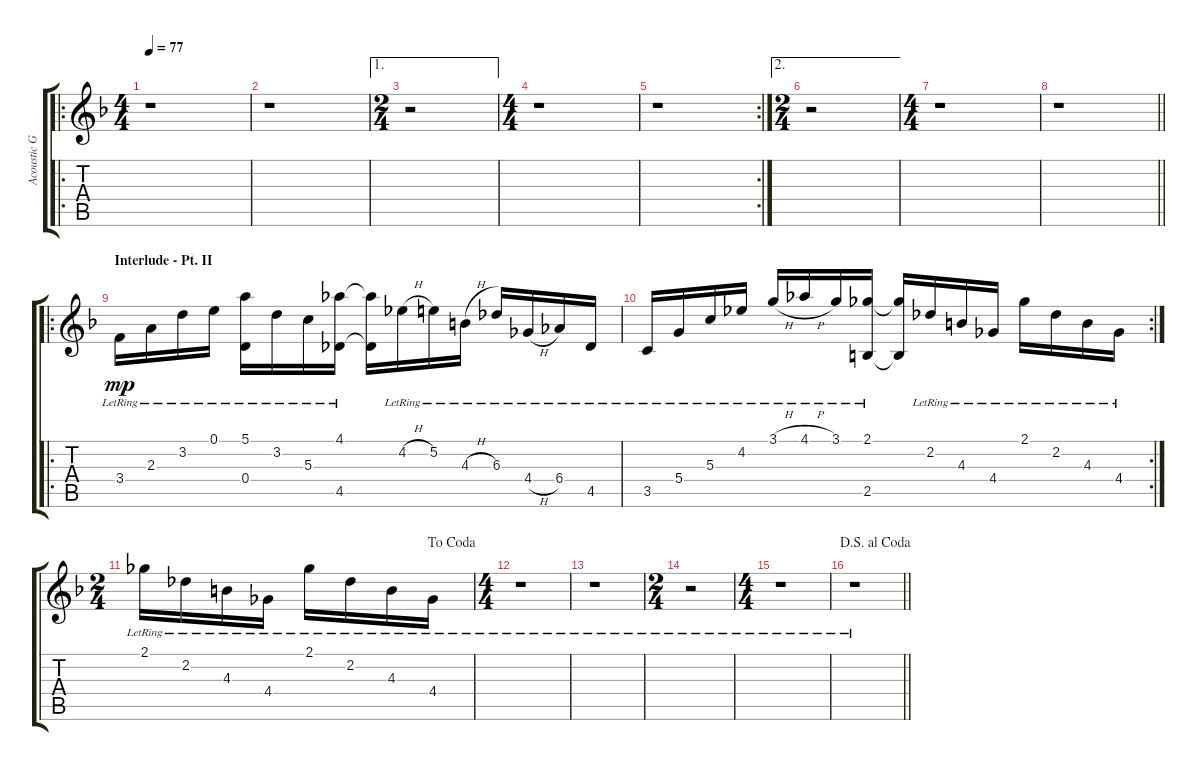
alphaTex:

\track ("Acoustic Guitar 1" "Acoustic G") {instrument acousticguitarsteel}
\staff {score tabs}
\tuning (E4 B3 G3 D3 A2 D2) {hide}
\ro
\ts (4 4)
\tempo 77
\clef g2
\ks f
r.1{dy mf} |
r.1 |
\ae 1
\ts (2 4)
r.2 |
\ts (4 4)
r.1 |
\rc 2
r.1 |
\ae 2
\ts (2 4)
r.2 |
\ts (4 4)
r.1 |
\barLineRight lightlight
r.1 |
\ro
\section ("" "Interlude - Pt. II")
3.4{lr}.16{dy mp} 2.3{lr}.16 3.2{lr}.16 0.1{lr}.16 (5.1{lr} 0.4{lr}).16 3.2{lr}.16 5.3{lr}.16 (4.1{lr} 4.5{lr}).16 (4.1{t} 4.5{t}).16 4.2{h lr}.16 5.2{lr}.16 4.3{h lr}.16 6.3{lr}.16 4.4{h lr}.16 6.4{lr}.16 4.5{lr}.16 |
\rc 2
3.5{lr}.16 5.4{lr}.16 5.3{lr}.16 4.2{lr}.16 3.1{h lr}.16 4.1{h lr}.16 3.1{lr}.16 (2.1{lr} 2.5{lr}).16 (2.1{t} 2.5{t}).16 2.2{lr}.16 4.3{lr}.16 4.4{lr}.16 2.1{lr}.16 2.2{lr}.16 4.3{lr}.16 4.4{lr}.16 |
\ts (2 4)
\jump dacoda
2.1{lr}.16 2.2{lr}.16 4.3{lr}.16 4.4{lr}.16 2.1{lr}.16 2.2{lr}.16 4.3{lr}.16 4.4{lr}.16 |
\ts (4 4)
r.1 |
r.1 |
\ts (2 4)
r.2 |
\ts (4 4)
r.1 |
\jump dalsegnoalcoda
\barLineRight lightlight
r.1
